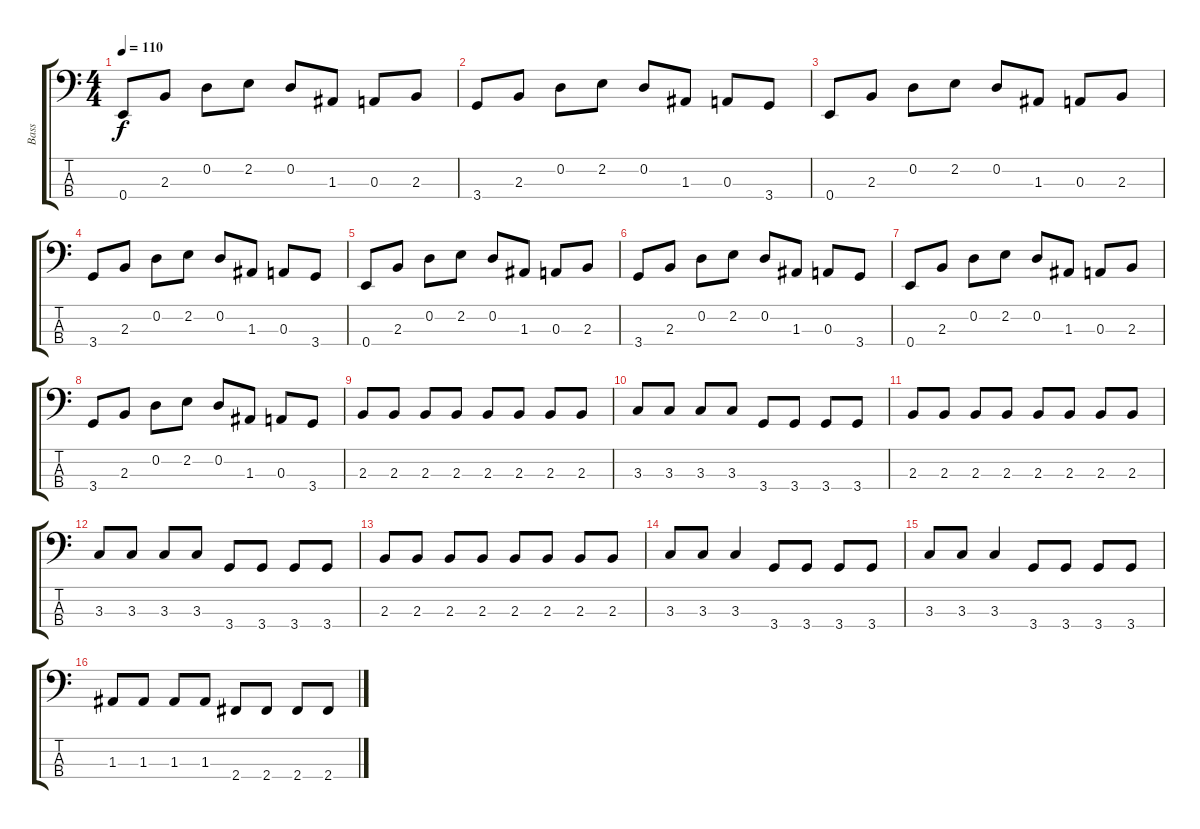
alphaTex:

\track ("Bass" "Bass") {instrument electricbassfinger}
\staff {score tabs}
\tuning (G2 D2 A1 E1) {hide}
\ts (4 4)
\tempo 110
\clef f4
\ks c
0.4.8{dy f} 2.3.8 0.2.8 2.2.8 0.2.8 1.3.8 0.3.8 2.3.8 |
3.4.8 2.3.8 0.2.8 2.2.8 0.2.8 1.3.8 0.3.8 3.4.8 |
0.4.8 2.3.8 0.2.8 2.2.8 0.2.8 1.3.8 0.3.8 2.3.8 |
3.4.8 2.3.8 0.2.8 2.2.8 0.2.8 1.3.8 0.3.8 3.4.8 |
0.4.8 2.3.8 0.2.8 2.2.8 0.2.8 1.3.8 0.3.8 2.3.8 |
3.4.8 2.3.8 0.2.8 2.2.8 0.2.8 1.3.8 0.3.8 3.4.8 |
0.4.8 2.3.8 0.2.8 2.2.8 0.2.8 1.3.8 0.3.8 2.3.8 |
3.4.8 2.3.8 0.2.8 2.2.8 0.2.8 1.3.8 0.3.8 3.4.8 |
2.3.8 2.3.8 2.3.8 2.3.8 2.3.8 2.3.8 2.3.8 2.3.8 |
3.3.8 3.3.8 3.3.8 3.3.8 3.4.8 3.4.8 3.4.8 3.4.8 |
2.3.8 2.3.8 2.3.8 2.3.8 2.3.8 2.3.8 2.3.8 2.3.8 |
3.3.8 3.3.8 3.3.8 3.3.8 3.4.8 3.4.8 3.4.8 3.4.8 |
2.3.8 2.3.8 2.3.8 2.3.8 2.3.8 2.3.8 2.3.8 2.3.8 |
3.3.8 3.3.8 3.3.4 3.4.8 3.4.8 3.4.8 3.4.8 |
3.3.8 3.3.8 3.3.4 3.4.8 3.4.8 3.4.8 3.4.8 |
1.3.8 1.3.8 1.3.8 1.3.8 2.4.8 2.4.8 2.4.8 2.4.8
